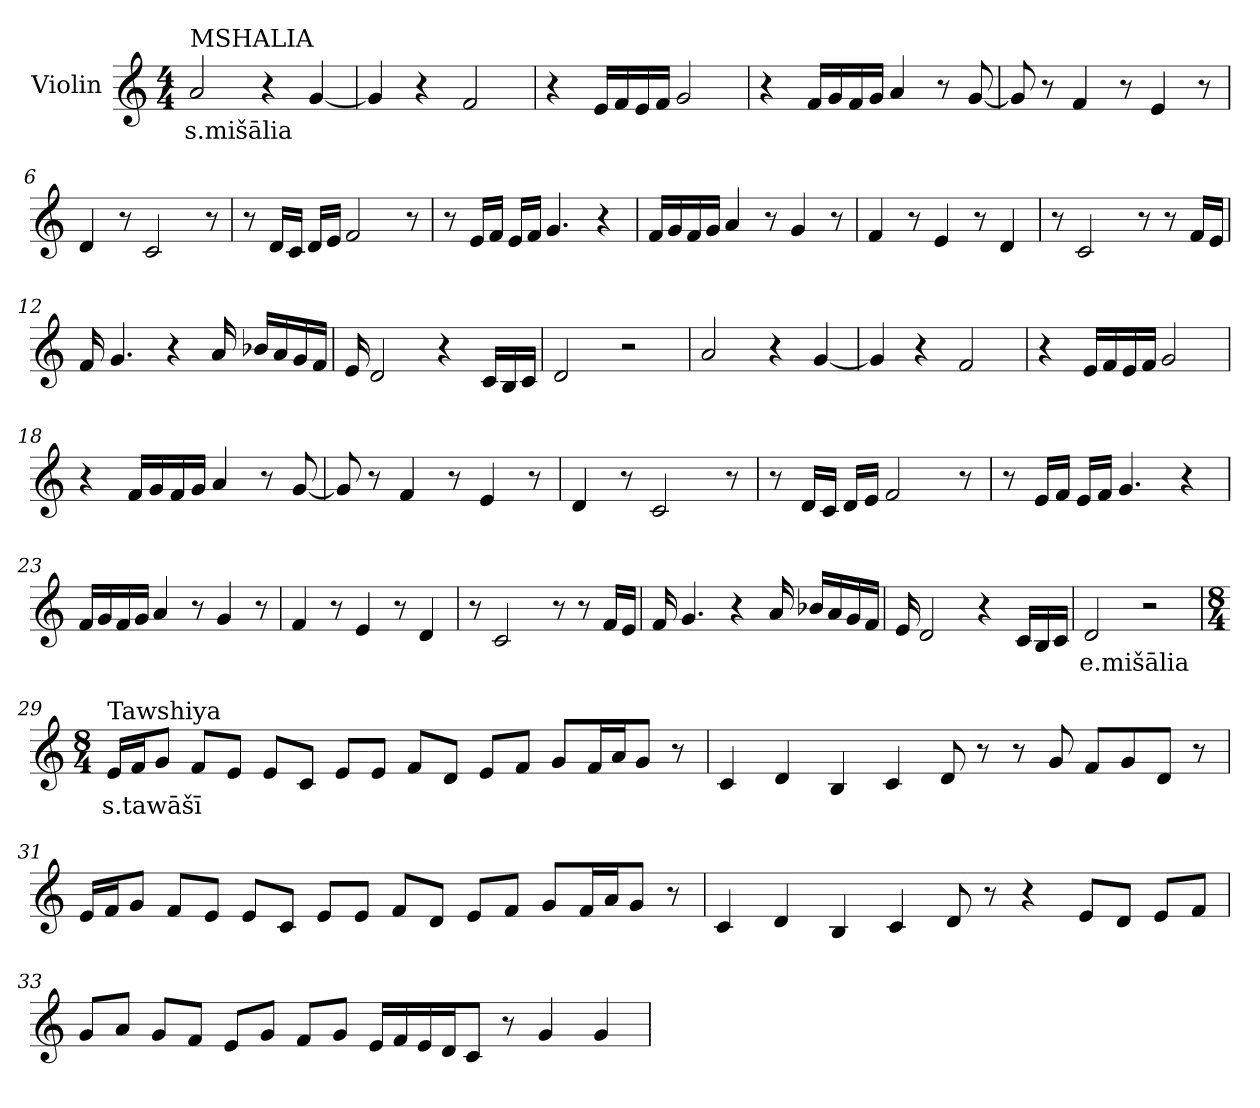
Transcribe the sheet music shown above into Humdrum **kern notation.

**kern	**text
*part1	*part1
*staff1	*staff1
*I"Violin	*
*clefG2	*
*k[]	*
*M4/4	*
*MM85	*
=1	=1
!LO:TX:a:t=MSHALIA	!
!	!LO:LY:b
2a/	s.mišālia
4r	.
[4g/	.
=2	=2
4g/]	.
4r	.
2f/	.
=3	=3
4r	.
16e/LL	.
16f/	.
16e/	.
16f/JJ	.
2g/	.
=4	=4
4r	.
16f/LL	.
16g/	.
16f/	.
16g/JJ	.
4a/	.
8r	.
[8g/	.
!!LO:LB:g=z
=5	=5
8g/]	.
8r	.
4f/	.
8r	.
4e/	.
8r	.
=6	=6
4d/	.
8r	.
2c/	.
8r	.
=7	=7
8r	.
16d/LL	.
16c/JJ	.
16d/LL	.
16e/JJ	.
2f/	.
8r	.
=8	=8
8r	.
16e/LL	.
16f/JJ	.
16e/LL	.
16f/JJ	.
4.g/	.
4r	.
=9	=9
16f/LL	.
16g/	.
16f/	.
16g/JJ	.
4a/	.
8r	.
4g/	.
8r	.
!!LO:LB:g=z
=10	=10
4f/	.
8r	.
4e/	.
8r	.
4d/	.
=11	=11
8r	.
2c/	.
8r	.
8r	.
16f/LL	.
16e/JJ	.
=12	=12
16f/	.
4.g/	.
4r	.
16a/	.
16b-X/LL	.
16a/	.
16g/	.
16f/JJ	.
=13	=13
16e/	.
2d/	.
4r	.
16c/LL	.
16B/	.
16c/JJ	.
=14	=14
2d/	.
2r	.
!!LO:LB:g=z
=15	=15
2a/	.
4r	.
[4g/	.
=16	=16
4g/]	.
4r	.
2f/	.
=17	=17
4r	.
16e/LL	.
16f/	.
16e/	.
16f/JJ	.
2g/	.
=18	=18
4r	.
16f/LL	.
16g/	.
16f/	.
16g/JJ	.
4a/	.
8r	.
[8g/	.
=19	=19
8g/]	.
8r	.
4f/	.
8r	.
4e/	.
8r	.
!!LO:LB:g=z
=20	=20
4d/	.
8r	.
2c/	.
8r	.
=21	=21
8r	.
16d/LL	.
16c/JJ	.
16d/LL	.
16e/JJ	.
2f/	.
8r	.
=22	=22
8r	.
16e/LL	.
16f/JJ	.
16e/LL	.
16f/JJ	.
4.g/	.
4r	.
=23	=23
16f/LL	.
16g/	.
16f/	.
16g/JJ	.
4a/	.
8r	.
4g/	.
8r	.
=24	=24
4f/	.
8r	.
4e/	.
8r	.
4d/	.
!!LO:LB:g=z
=25	=25
8r	.
2c/	.
8r	.
8r	.
16f/LL	.
16e/JJ	.
=26	=26
16f/	.
4.g/	.
4r	.
16a/	.
16b-X/LL	.
16a/	.
16g/	.
16f/JJ	.
=27	=27
16e/	.
2d/	.
4r	.
16c/LL	.
16B/	.
16c/JJ	.
=28	=28
!	!LO:LY:b
2d/	e.mišālia
2r	.
!!LO:LB:g=z
=29	=29
*M8/4	*
*MM60	*
!LO:TX:a:t=Tawshiya	!
!	!LO:LY:b
16e/LL	s.tawāšī
16f/J	.
8g/J	.
8f/L	.
8e/J	.
8e/L	.
8c/J	.
8e/L	.
8e/J	.
8f/L	.
8d/J	.
8e/L	.
8f/J	.
8g/L	.
16f/L	.
16a/J	.
8g/J	.
8r	.
=30	=30
4c/	.
4d/	.
4B/	.
4c/	.
8d/	.
8r	.
8r	.
8g/	.
8f/L	.
8g/	.
8d/J	.
8r	.
!!LO:PB:g=z
=31	=31
16e/LL	.
16f/J	.
8g/J	.
8f/L	.
8e/J	.
8e/L	.
8c/J	.
8e/L	.
8e/J	.
8f/L	.
8d/J	.
8e/L	.
8f/J	.
8g/L	.
16f/L	.
16a/J	.
8g/J	.
8r	.
=32	=32
4c/	.
4d/	.
4B/	.
4c/	.
8d/	.
8r	.
4r	.
8e/L	.
8d/J	.
8e/L	.
8f/J	.
!!LO:PB:g=z
=33	=33
8g/L	.
8a/J	.
8g/L	.
8f/J	.
8e/L	.
8g/J	.
8f/L	.
8g/J	.
16e/LL	.
16f/	.
16e/	.
16d/J	.
8c/J	.
8r	.
4g/	.
4g/	.
=	=
*-	*-
